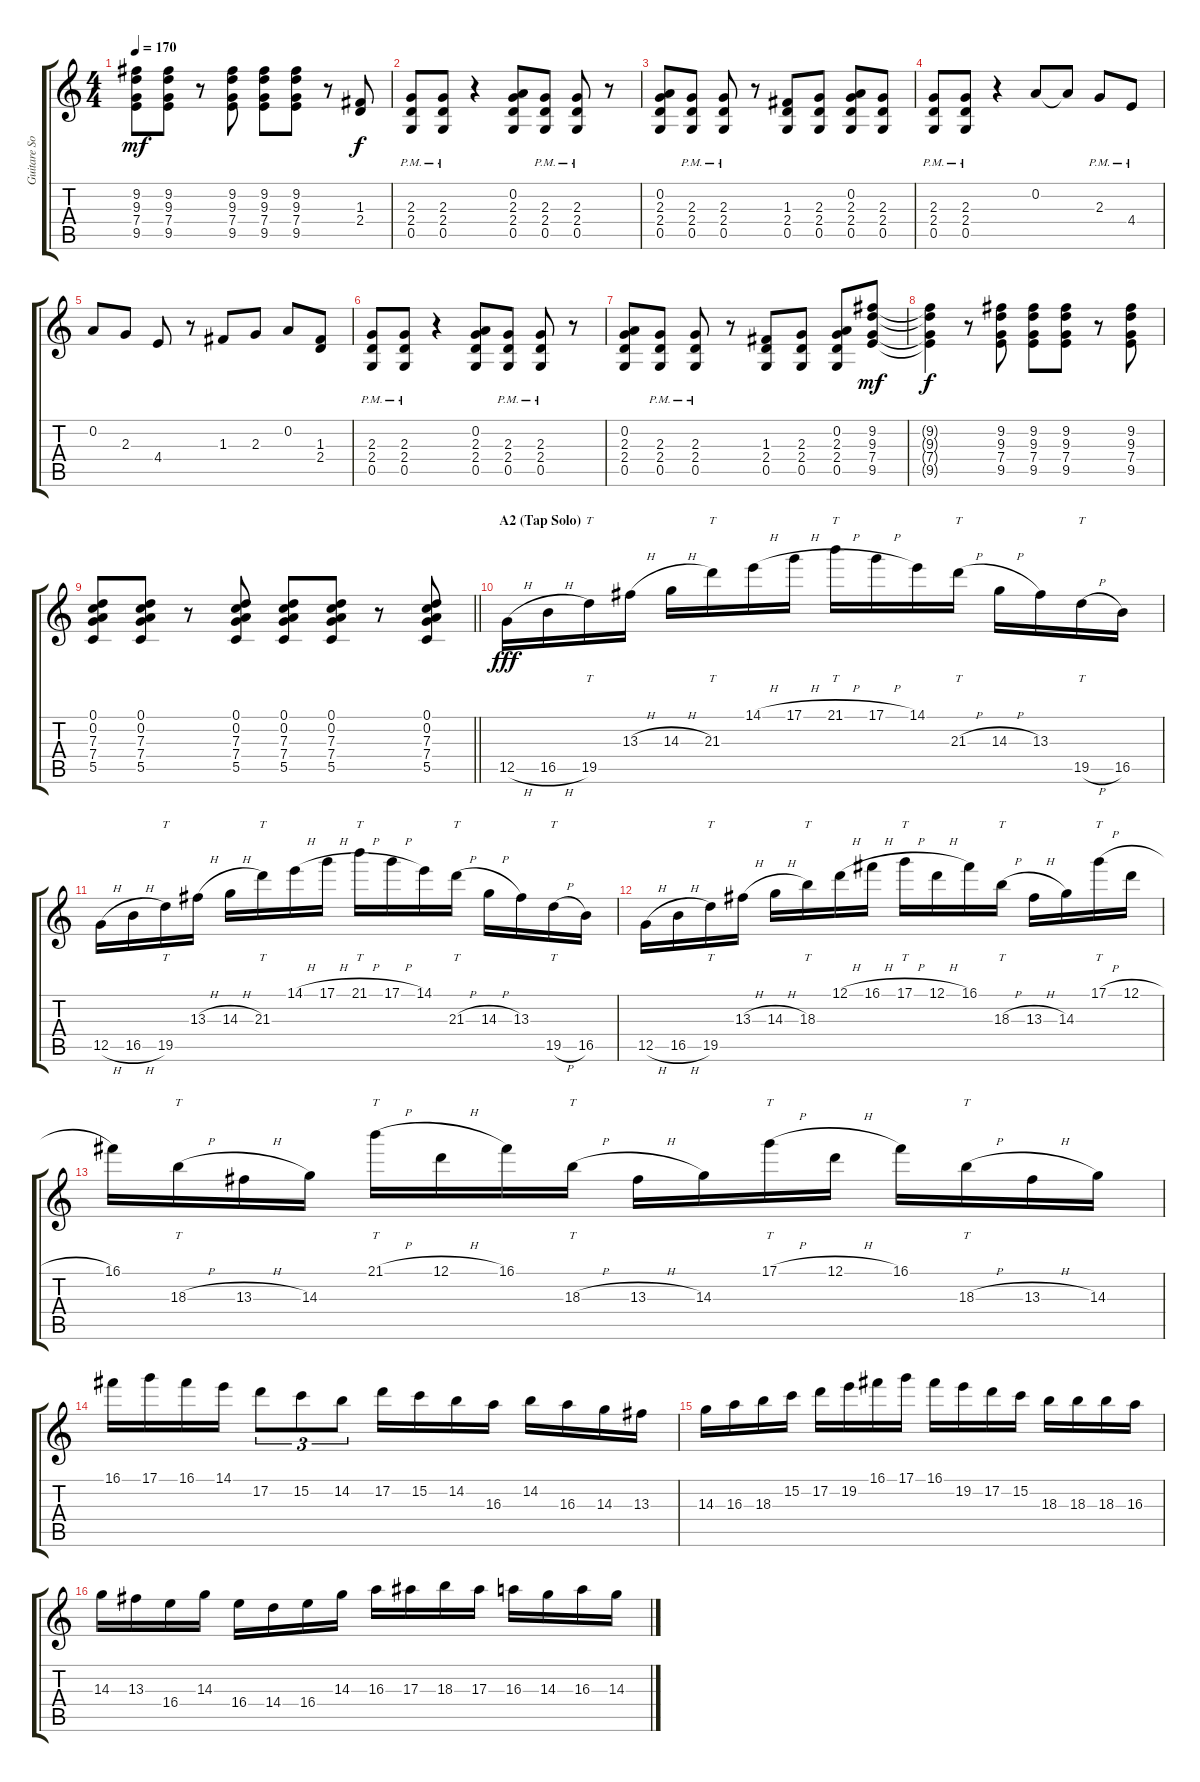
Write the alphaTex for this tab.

\track ("Guitare Solo" "Guitare So") {instrument overdrivenguitar}
\staff {score tabs}
\tuning (D4 A3 F3 C3 G2 C2) {hide}
\ts (4 4)
\tempo 170
\clef g2
\ks c
(9.2 9.3 7.4 9.5).8{dy mf} (9.2 9.3 7.4 9.5).8 r.8 (9.2 9.3 7.4 9.5).8 (9.2 9.3 7.4 9.5).8 (9.2 9.3 7.4 9.5).8 r.8 (1.3 2.4).8{dy f} |
(2.3{pm} 2.4{pm} 0.5{pm}).8 (2.3 2.4{pm} 0.5{pm}).8 r.4 (0.2 2.3 2.4 0.5).8 (2.3 2.4{pm} 0.5{pm}).8 (2.3 2.4{pm} 0.5{pm}).8 r.8 |
(0.2 2.3 2.4 0.5).8 (2.3 2.4{pm} 0.5{pm}).8 (2.3 2.4{pm} 0.5{pm}).8 r.8 (1.3 2.4 0.5).8 (2.3 2.4 0.5).8 (0.2 2.3 2.4 0.5).8 (2.3 2.4 0.5).8 |
(2.3{pm} 2.4{pm} 0.5{pm}).8 (2.3 2.4{pm} 0.5{pm}).8 r.4 0.2.8 0.2{t}.8 2.3{pm}.8 4.4{pm}.8 |
0.2.8 2.3.8 4.4.8 r.8 1.3.8 2.3.8 0.2.8 (1.3 2.4).8 |
(2.3{pm} 2.4{pm} 0.5{pm}).8 (2.3 2.4{pm} 0.5{pm}).8 r.4 (0.2 2.3 2.4 0.5).8 (2.3 2.4{pm} 0.5{pm}).8 (2.3 2.4{pm} 0.5{pm}).8 r.8 |
(0.2 2.3 2.4 0.5).8 (2.3 2.4{pm} 0.5{pm}).8 (2.3 2.4{pm} 0.5{pm}).8 r.8 (1.3 2.4 0.5).8 (2.3 2.4 0.5).8 (0.2 2.3 2.4 0.5).8 (9.2 9.3 7.4 9.5).8{dy mf} |
(9.2{t} 9.3{t} 7.4{t} 9.5{t}).4{dy f} r.8 (9.2 9.3 7.4 9.5).8 (9.2 9.3 7.4 9.5).8 (9.2 9.3 7.4 9.5).8 r.8 (9.2 9.3 7.4 9.5).8 |
\barLineRight lightlight
(0.1 0.2 7.3 7.4 5.5).8 (0.1 0.2 7.3 7.4 5.5).8 r.8 (0.1 0.2 7.3 7.4 5.5).8 (0.1 0.2 7.3 7.4 5.5).8 (0.1 0.2 7.3 7.4 5.5).8 r.8 (0.1 0.2 7.3 7.4 5.5).8 |
\section ("" "A2 (Tap Solo)")
12.5{h}.16{dy fff volume 16 instrument distortionguitar} 16.5{h}.16 19.5.16{tt} 13.3{h}.16 14.3{h}.16 21.3.16{tt} 14.1{h}.16 17.1{h}.16 21.1{h}.16{tt} 17.1{h}.16 14.1.16 21.3{h}.16{tt} 14.3{h}.16 13.3.16 19.5{h}.16{tt} 16.5.16 |
12.5{h}.16 16.5{h}.16 19.5.16{tt} 13.3{h}.16 14.3{h}.16 21.3.16{tt} 14.1{h}.16 17.1{h}.16 21.1{h}.16{tt} 17.1{h}.16 14.1.16 21.3{h}.16{tt} 14.3{h}.16 13.3.16 19.5{h}.16{tt} 16.5.16 |
12.5{h}.16 16.5{h}.16 19.5.16{tt} 13.3{h}.16 14.3{h}.16 18.3.16{tt} 12.1{h}.16 16.1{h}.16 17.1{h}.16{tt} 12.1{h}.16 16.1.16 18.3{h}.16{tt} 13.3{h}.16 14.3.16 17.1{h}.16{tt} 12.1{h}.16 |
16.1.16 18.3{h}.16{tt} 13.3{h}.16 14.3.16 21.1{h}.16{tt} 12.1{h}.16 16.1.16 18.3{h}.16{tt} 13.3{h}.16 14.3.16 17.1{h}.16{tt} 12.1{h}.16 16.1.16 18.3{h}.16{tt} 13.3{h}.16 14.3.16 |
16.1.16 17.1.16 16.1.16 14.1.16 17.2.8{tu (3 2)} 15.2.8{tu (3 2)} 14.2.8{tu (3 2)} 17.2.16 15.2.16 14.2.16 16.3.16 14.2.16 16.3.16 14.3.16 13.3.16 |
14.3.16 16.3.16 18.3.16 15.2.16 17.2.16 19.2.16 16.1.16 17.1.16 16.1.16 19.2.16 17.2.16 15.2.16 18.3.16 18.3.16 18.3.16 16.3.16 |
14.3.16 13.3.16 16.4.16 14.3.16 16.4.16 14.4.16 16.4.16 14.3.16 16.3.16 17.3.16 18.3.16 17.3.16 16.3.16 14.3.16 16.3.16 14.3.16
